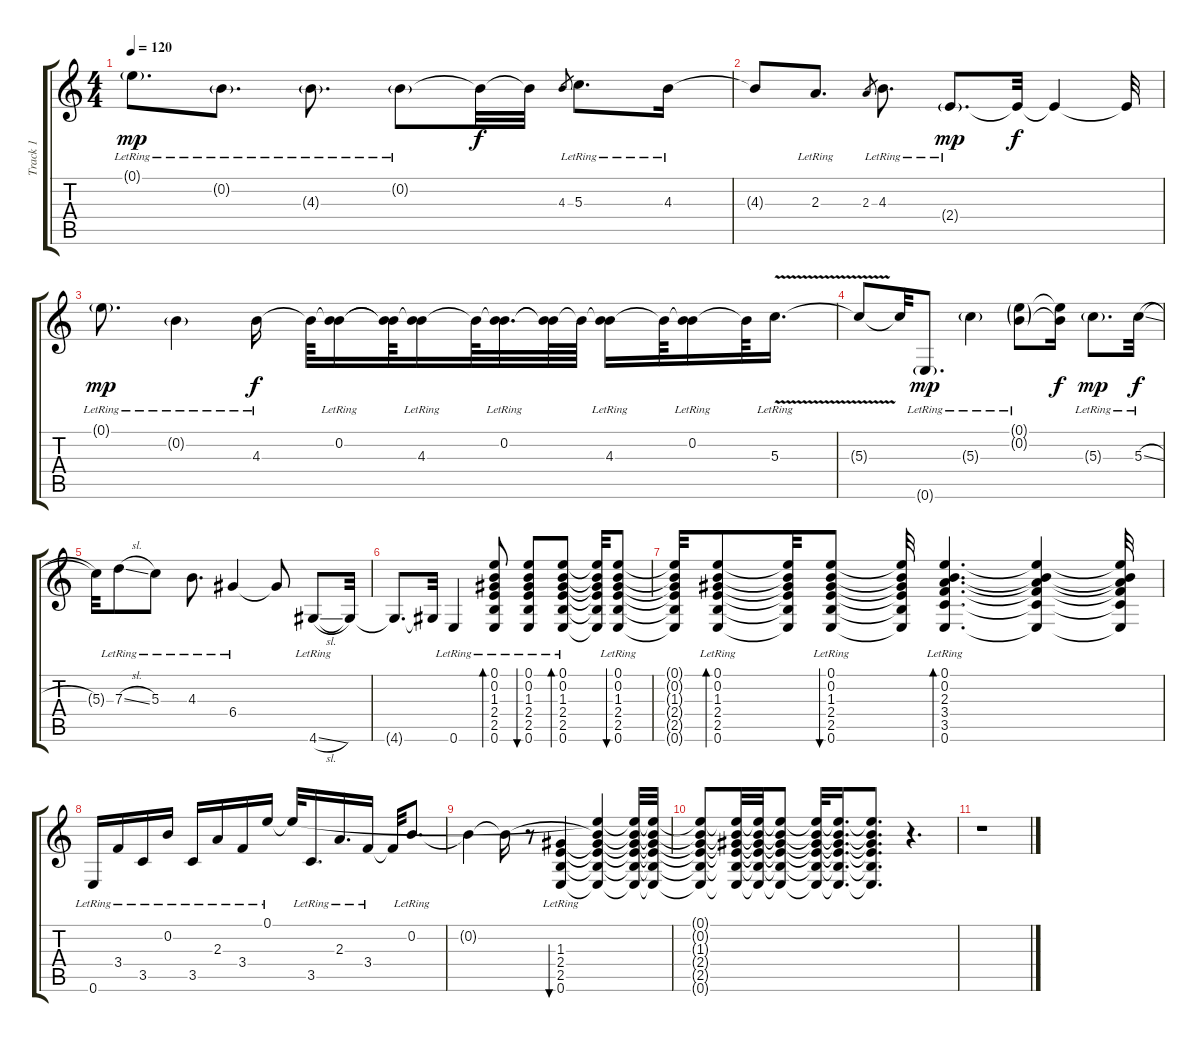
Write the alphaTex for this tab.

\track ("Track 1" "Track 1") {instrument acousticguitarsteel}
\staff {score tabs}
\tuning (E4 B3 G3 D3 A2 E2) {hide}
\ts (4 4)
\tempo 120
\clef g2
\ks c
0.1{g lr}.8{d dy mp} 0.2{g lr}.8{d} 4.3{g lr}.8{d} 0.2{g lr}.8 0.2{t}.32{dy f} 0.2{t}.32 4.3.8{gr} 5.3{lr}.8{d} 4.3{lr}.16 |
4.3{t}.8 2.3{lr}.8{d} 2.3.8{gr} 4.3{lr}.8{d} 2.4{g lr}.8{d dy mp} 2.4{t}.32{dy f} 2.4{t}.4 2.4{t}.32 |
0.1{g lr}.8{d dy mp} 0.2{g lr}.4 4.3{lr}.16{dy f} 4.3{t}.64 (0.2{lr} 4.3{t}).16 (0.2{t} 4.3{t}).64 (0.2{t} 4.3{lr}).16 4.3{t}.64 (0.2{lr} 4.3{t}).32{d} (0.2{t} 4.3{t}).64 0.2{t}.64 (0.2{t} 4.3{lr}).16 4.3{t}.64 (0.2{lr} 4.3{t}).16 0.2{t}.64 5.3{v lr}.16{d} |
5.3{t}.8 5.3{t}.32 0.6{g lr}.8{d dy mp} 5.3{g lr}.4 (0.1{g lr} 0.2{g lr}).8 (0.1{t} 0.2{t}).16{dy f} 5.3{g lr}.8{d dy mp} 5.3{sl lr}.32{dy f} |
5.3{t}.32 7.3{sl lr}.8 5.3{lr}.8 4.3{lr}.8{d} 6.4{lr}.4 6.4{t}.8 4.6{sl lr}.8 4.6{t}.32 |
4.6{t}.8{d} 4.6{t}.32 0.6{lr}.4 (0.1{lr} 0.2{lr} 1.3{lr} 2.4{lr} 2.5{lr} 0.6{lr}).8{bd 60} (0.1{lr} 0.2{lr} 1.3{lr} 2.4{lr} 2.5{lr} 0.6{lr}).8{bu 60} (0.1{lr} 0.2{lr} 1.3{lr} 2.4{lr} 2.5{lr} 0.6{lr}).8{bd 60} (0.1{t} 0.2{t} 1.3{t} 2.4{t} 2.5{t} 0.6{t}).32 (0.1{lr} 0.2{lr} 1.3{lr} 2.4{lr} 2.5{lr} 0.6{lr}).8{bu 60} |
(0.1{t} 0.2{t} 1.3{t} 2.4{t} 2.5{t} 0.6{t}).32 (0.1{lr} 0.2{lr} 1.3{lr} 2.4{lr} 2.5{lr} 0.6{lr}).8{bd 60} (0.1{t} 0.2{t} 1.3{t} 2.4{t} 2.5{t} 0.6{t}).32 (0.1{lr} 0.2{lr} 1.3{lr} 2.4{lr} 2.5{lr} 0.6{lr}).8{bu 60} (0.1{t} 0.2{t} 1.3{t} 2.4{t} 2.5{t} 0.6{t}).32 (0.1{lr} 0.2{lr} 2.3{lr} 3.4{lr} 3.5{lr} 0.6{lr}).4{d bd 60} (0.1{t} 0.2{t} 2.3{t} 3.4{t} 3.5{t} 0.6{t}).4 (0.1{t} 0.2{t} 2.3{t} 3.4{t} 3.5{t} 0.6{t}).32 |
0.6{lr}.16 3.4{lr}.16 3.5{lr}.16 0.2{lr}.16 3.5{lr}.16 2.3{lr}.16 3.4{lr}.16 0.1{lr}.16 0.1{t}.32 3.5{lr}.16{d} 2.3{lr}.16{d} 3.4{lr}.16 3.4{t}.32 0.2{lr}.8{d} |
0.2{t}.4 0.2{t}.16 r.8 (1.3{lr} 2.4{lr} 2.5{lr} 0.6{lr}).4{bu 240} (0.1{t} 0.2{t} 1.3{t} 2.4{t} 2.5{t} 0.6{t}).4 (0.1{t} 0.2{t} 1.3{t} 2.4{t} 2.5{t} 0.6{t}).32 (0.1{t} 0.2{t} 1.3{t} 2.4{t} 2.5{t} 0.6{t}).32 |
(0.1{t} 0.2{t} 1.3{t} 2.4{t} 2.5{t} 0.6{t}).8 (0.1{t} 0.2{t} 1.3{t} 2.4{t} 2.5{t} 0.6{t}).32 (0.1{t} 0.2{t} 1.3{t} 2.4{t} 2.5{t} 0.6{t}).32 (0.1{t} 0.2{t} 1.3{t} 2.4{t} 2.5{t} 0.6{t}).8 (0.1{t} 0.2{t} 1.3{t} 2.4{t} 2.5{t} 0.6{t}).32 (0.1{t} 0.2{t} 1.3{t} 2.4{t} 2.5{t} 0.6{t}).16{d} (0.1{t} 0.2{t} 1.3{t} 2.4{t} 2.5{t} 0.6{t}).8{d} r.4{d} |
r.1
